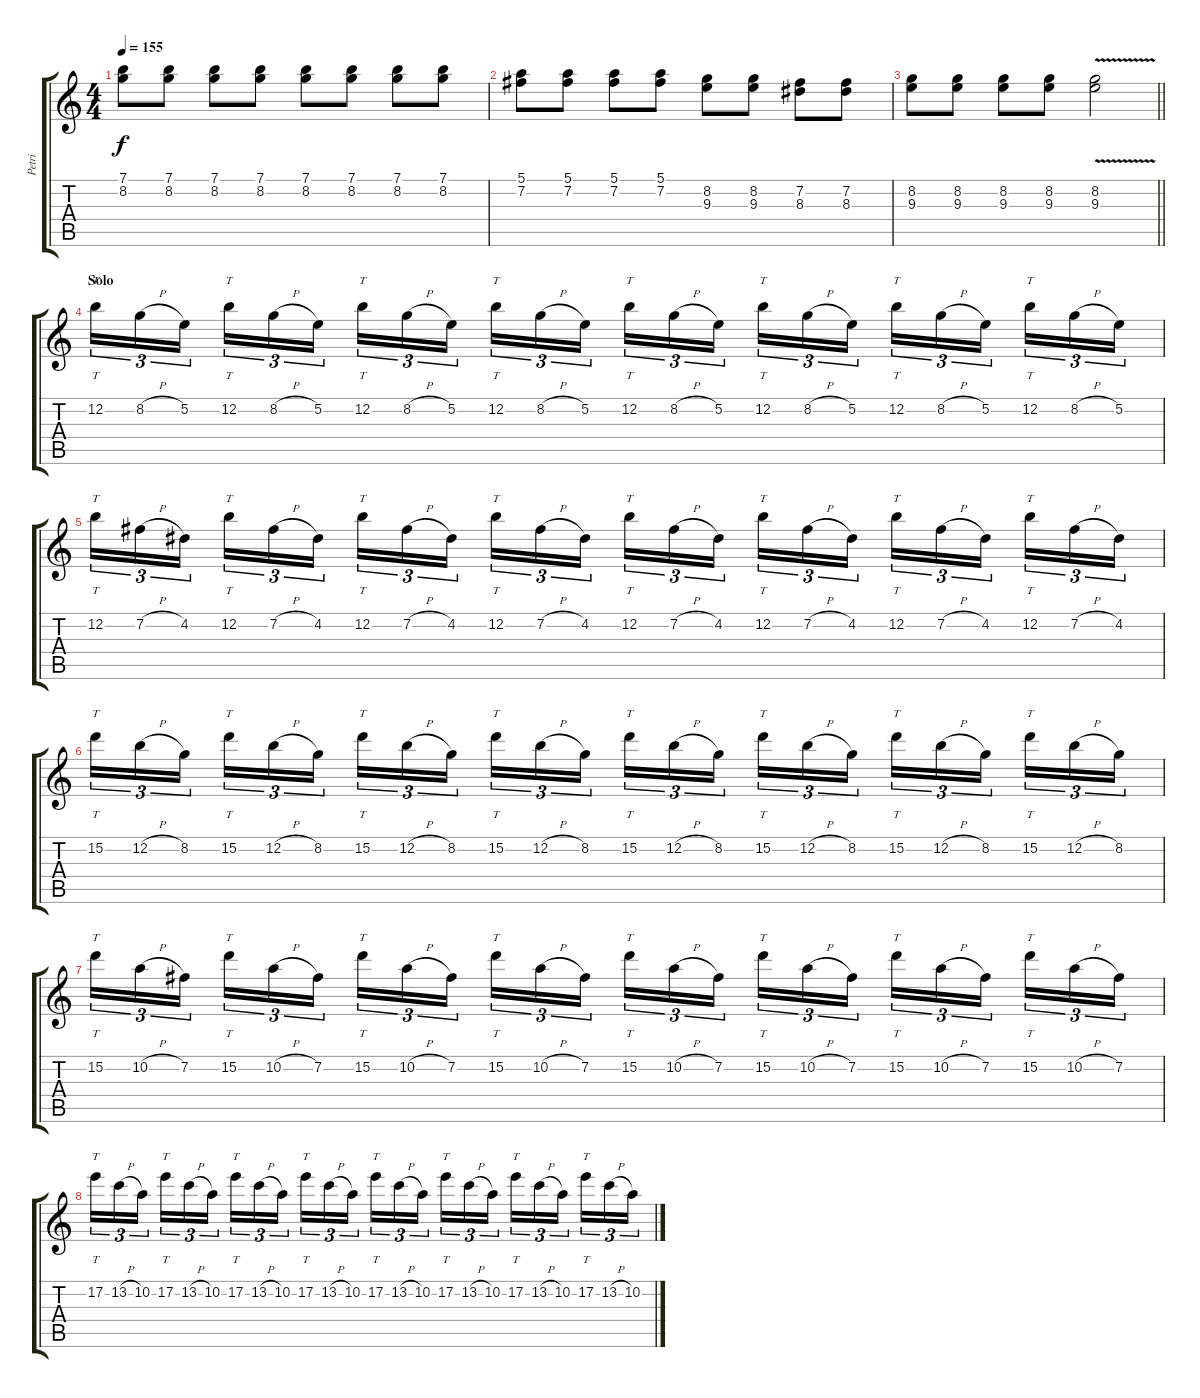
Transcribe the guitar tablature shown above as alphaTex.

\track ("Petri" "Petri") {instrument distortionguitar}
\staff {score tabs}
\tuning (E4 B3 G3 D3 A2 E2) {hide}
\ts (4 4)
\tempo 155
\clef g2
\ks c
(7.1 8.2).8{dy f} (7.1 8.2).8 (7.1 8.2).8 (7.1 8.2).8 (7.1 8.2).8 (7.1 8.2).8 (7.1 8.2).8 (7.1 8.2).8 |
(5.1 7.2).8 (5.1 7.2).8 (5.1 7.2).8 (5.1 7.2).8 (8.2 9.3).8 (8.2 9.3).8 (7.2 8.3).8 (7.2 8.3).8 |
\barLineRight lightlight
(8.2 9.3).8 (8.2 9.3).8 (8.2 9.3).8 (8.2 9.3).8 (8.2 9.3{v}).2 |
\section ("" "Solo")
12.2.16{tt tu (3 2)} 8.2{h}.16{tu (3 2)} 5.2.16{tu (3 2)} 12.2.16{tt tu (3 2)} 8.2{h}.16{tu (3 2)} 5.2.16{tu (3 2)} 12.2.16{tt tu (3 2)} 8.2{h}.16{tu (3 2)} 5.2.16{tu (3 2)} 12.2.16{tt tu (3 2)} 8.2{h}.16{tu (3 2)} 5.2.16{tu (3 2)} 12.2.16{tt tu (3 2)} 8.2{h}.16{tu (3 2)} 5.2.16{tu (3 2)} 12.2.16{tt tu (3 2)} 8.2{h}.16{tu (3 2)} 5.2.16{tu (3 2)} 12.2.16{tt tu (3 2)} 8.2{h}.16{tu (3 2)} 5.2.16{tu (3 2)} 12.2.16{tt tu (3 2)} 8.2{h}.16{tu (3 2)} 5.2.16{tu (3 2)} |
12.2.16{tt tu (3 2)} 7.2{h}.16{tu (3 2)} 4.2.16{tu (3 2)} 12.2.16{tt tu (3 2)} 7.2{h}.16{tu (3 2)} 4.2.16{tu (3 2)} 12.2.16{tt tu (3 2)} 7.2{h}.16{tu (3 2)} 4.2.16{tu (3 2)} 12.2.16{tt tu (3 2)} 7.2{h}.16{tu (3 2)} 4.2.16{tu (3 2)} 12.2.16{tt tu (3 2)} 7.2{h}.16{tu (3 2)} 4.2.16{tu (3 2)} 12.2.16{tt tu (3 2)} 7.2{h}.16{tu (3 2)} 4.2.16{tu (3 2)} 12.2.16{tt tu (3 2)} 7.2{h}.16{tu (3 2)} 4.2.16{tu (3 2)} 12.2.16{tt tu (3 2)} 7.2{h}.16{tu (3 2)} 4.2.16{tu (3 2)} |
15.2.16{tt tu (3 2)} 12.2{h}.16{tu (3 2)} 8.2.16{tu (3 2)} 15.2.16{tt tu (3 2)} 12.2{h}.16{tu (3 2)} 8.2.16{tu (3 2)} 15.2.16{tt tu (3 2)} 12.2{h}.16{tu (3 2)} 8.2.16{tu (3 2)} 15.2.16{tt tu (3 2)} 12.2{h}.16{tu (3 2)} 8.2.16{tu (3 2)} 15.2.16{tt tu (3 2)} 12.2{h}.16{tu (3 2)} 8.2.16{tu (3 2)} 15.2.16{tt tu (3 2)} 12.2{h}.16{tu (3 2)} 8.2.16{tu (3 2)} 15.2.16{tt tu (3 2)} 12.2{h}.16{tu (3 2)} 8.2.16{tu (3 2)} 15.2.16{tt tu (3 2)} 12.2{h}.16{tu (3 2)} 8.2.16{tu (3 2)} |
15.2.16{tt tu (3 2)} 10.2{h}.16{tu (3 2)} 7.2.16{tu (3 2)} 15.2.16{tt tu (3 2)} 10.2{h}.16{tu (3 2)} 7.2.16{tu (3 2)} 15.2.16{tt tu (3 2)} 10.2{h}.16{tu (3 2)} 7.2.16{tu (3 2)} 15.2.16{tt tu (3 2)} 10.2{h}.16{tu (3 2)} 7.2.16{tu (3 2)} 15.2.16{tt tu (3 2)} 10.2{h}.16{tu (3 2)} 7.2.16{tu (3 2)} 15.2.16{tt tu (3 2)} 10.2{h}.16{tu (3 2)} 7.2.16{tu (3 2)} 15.2.16{tt tu (3 2)} 10.2{h}.16{tu (3 2)} 7.2.16{tu (3 2)} 15.2.16{tt tu (3 2)} 10.2{h}.16{tu (3 2)} 7.2.16{tu (3 2)} |
17.2.16{tt tu (3 2)} 13.2{h}.16{tu (3 2)} 10.2.16{tu (3 2)} 17.2.16{tt tu (3 2)} 13.2{h}.16{tu (3 2)} 10.2.16{tu (3 2)} 17.2.16{tt tu (3 2)} 13.2{h}.16{tu (3 2)} 10.2.16{tu (3 2)} 17.2.16{tt tu (3 2)} 13.2{h}.16{tu (3 2)} 10.2.16{tu (3 2)} 17.2.16{tt tu (3 2)} 13.2{h}.16{tu (3 2)} 10.2.16{tu (3 2)} 17.2.16{tt tu (3 2)} 13.2{h}.16{tu (3 2)} 10.2.16{tu (3 2)} 17.2.16{tt tu (3 2)} 13.2{h}.16{tu (3 2)} 10.2.16{tu (3 2)} 17.2.16{tt tu (3 2)} 13.2{h}.16{tu (3 2)} 10.2.16{tu (3 2)}
